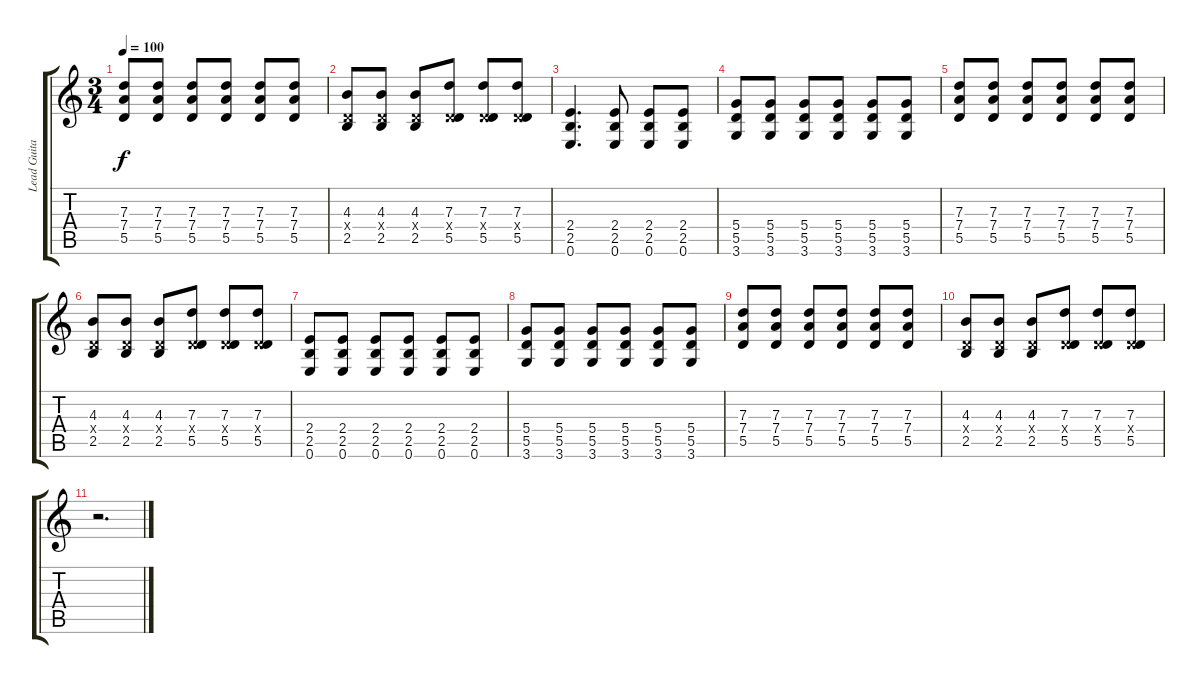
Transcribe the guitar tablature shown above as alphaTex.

\track ("Lead Guitar  " "Lead Guita") {instrument overdrivenguitar}
\staff {score tabs}
\tuning (E4 B3 G3 D3 A2 E2) {hide}
\ts (3 4)
\tempo 100
\clef g2
\ks c
(7.3 7.4 5.5).8{dy f} (7.3 7.4 5.5).8 (7.3 7.4 5.5).8 (7.3 7.4 5.5).8 (7.3 7.4 5.5).8 (7.3 7.4 5.5).8 |
(4.3 0.4{x} 2.5).8 (4.3 0.4{x} 2.5).8 (4.3 0.4{x} 2.5).8 (7.3 0.4{x} 5.5).8 (7.3 0.4{x} 5.5).8 (7.3 0.4{x} 5.5).8 |
(2.4 2.5 0.6).4{d} (2.4 2.5 0.6).8 (2.4 2.5 0.6).8 (2.4 2.5 0.6).8 |
(5.4 5.5 3.6).8 (5.4 5.5 3.6).8 (5.4 5.5 3.6).8 (5.4 5.5 3.6).8 (5.4 5.5 3.6).8 (5.4 5.5 3.6).8 |
(7.3 7.4 5.5).8 (7.3 7.4 5.5).8 (7.3 7.4 5.5).8 (7.3 7.4 5.5).8 (7.3 7.4 5.5).8 (7.3 7.4 5.5).8 |
(4.3 0.4{x} 2.5).8 (4.3 0.4{x} 2.5).8 (4.3 0.4{x} 2.5).8 (7.3 0.4{x} 5.5).8 (7.3 0.4{x} 5.5).8 (7.3 0.4{x} 5.5).8 |
(2.4 2.5 0.6).8 (2.4 2.5 0.6).8 (2.4 2.5 0.6).8 (2.4 2.5 0.6).8 (2.4 2.5 0.6).8 (2.4 2.5 0.6).8 |
(5.4 5.5 3.6).8 (5.4 5.5 3.6).8 (5.4 5.5 3.6).8 (5.4 5.5 3.6).8 (5.4 5.5 3.6).8 (5.4 5.5 3.6).8 |
(7.3 7.4 5.5).8 (7.3 7.4 5.5).8 (7.3 7.4 5.5).8 (7.3 7.4 5.5).8 (7.3 7.4 5.5).8 (7.3 7.4 5.5).8 |
(4.3 0.4{x} 2.5).8 (4.3 0.4{x} 2.5).8 (4.3 0.4{x} 2.5).8 (7.3 0.4{x} 5.5).8 (7.3 0.4{x} 5.5).8 (7.3 0.4{x} 5.5).8 |
r.2{d}
